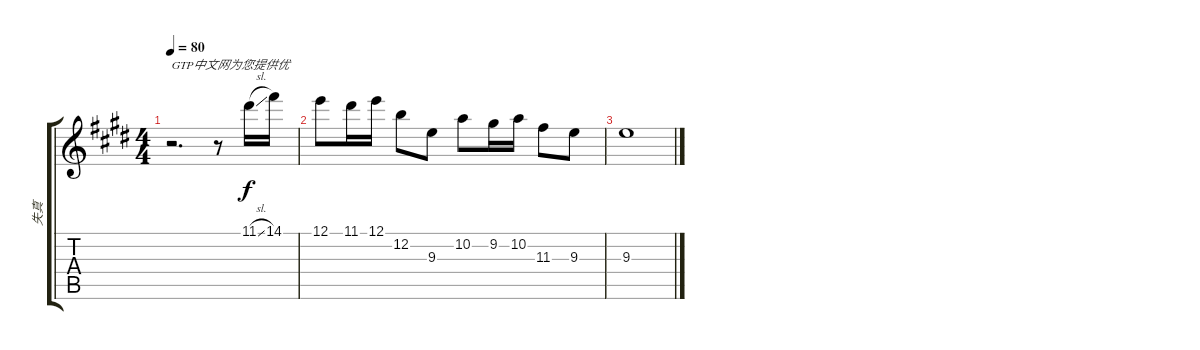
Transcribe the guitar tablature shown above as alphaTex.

\track ("失真" "失真") {instrument electricguitarjazz}
\staff {score tabs}
\tuning (E4 B3 G3 D3 A2 E2) {hide}
\ts (4 4)
\tempo 80
\clef g2
\ks c#minor
r.2{d txt "GTP中文网为您提供优" dy f} r.8 11.1{sl}.16 14.1.16 |
12.1.8 11.1.16 12.1.16 12.2.8 9.3.8 10.2.8 9.2.16 10.2.16 11.3.8 9.3.8 |
9.3.1
